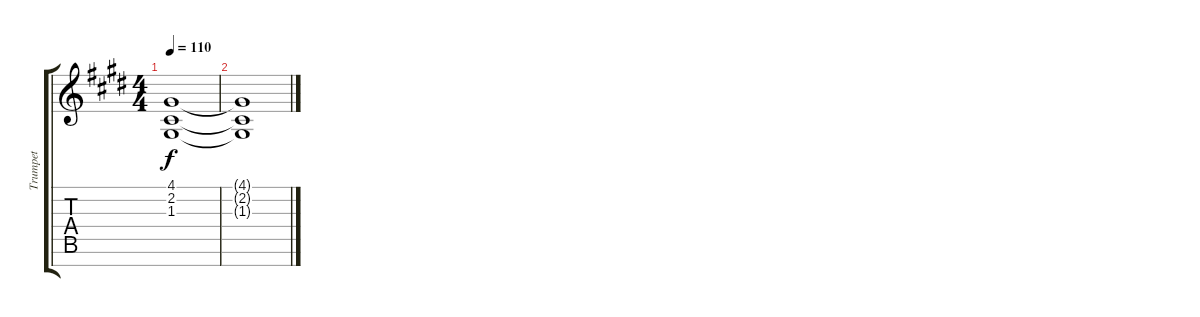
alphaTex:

\track ("Trumpet" "Trumpet") {instrument brasssection}
\staff {score tabs}
\tuning (E4 B3 G3 D3 A2 E2 B1) {hide}
\ts (4 4)
\tempo 110
\clef g2
\ks e
(4.1 2.2 1.3).1{dy f} |
(4.1{t} 2.2{t} 1.3{t}).1
